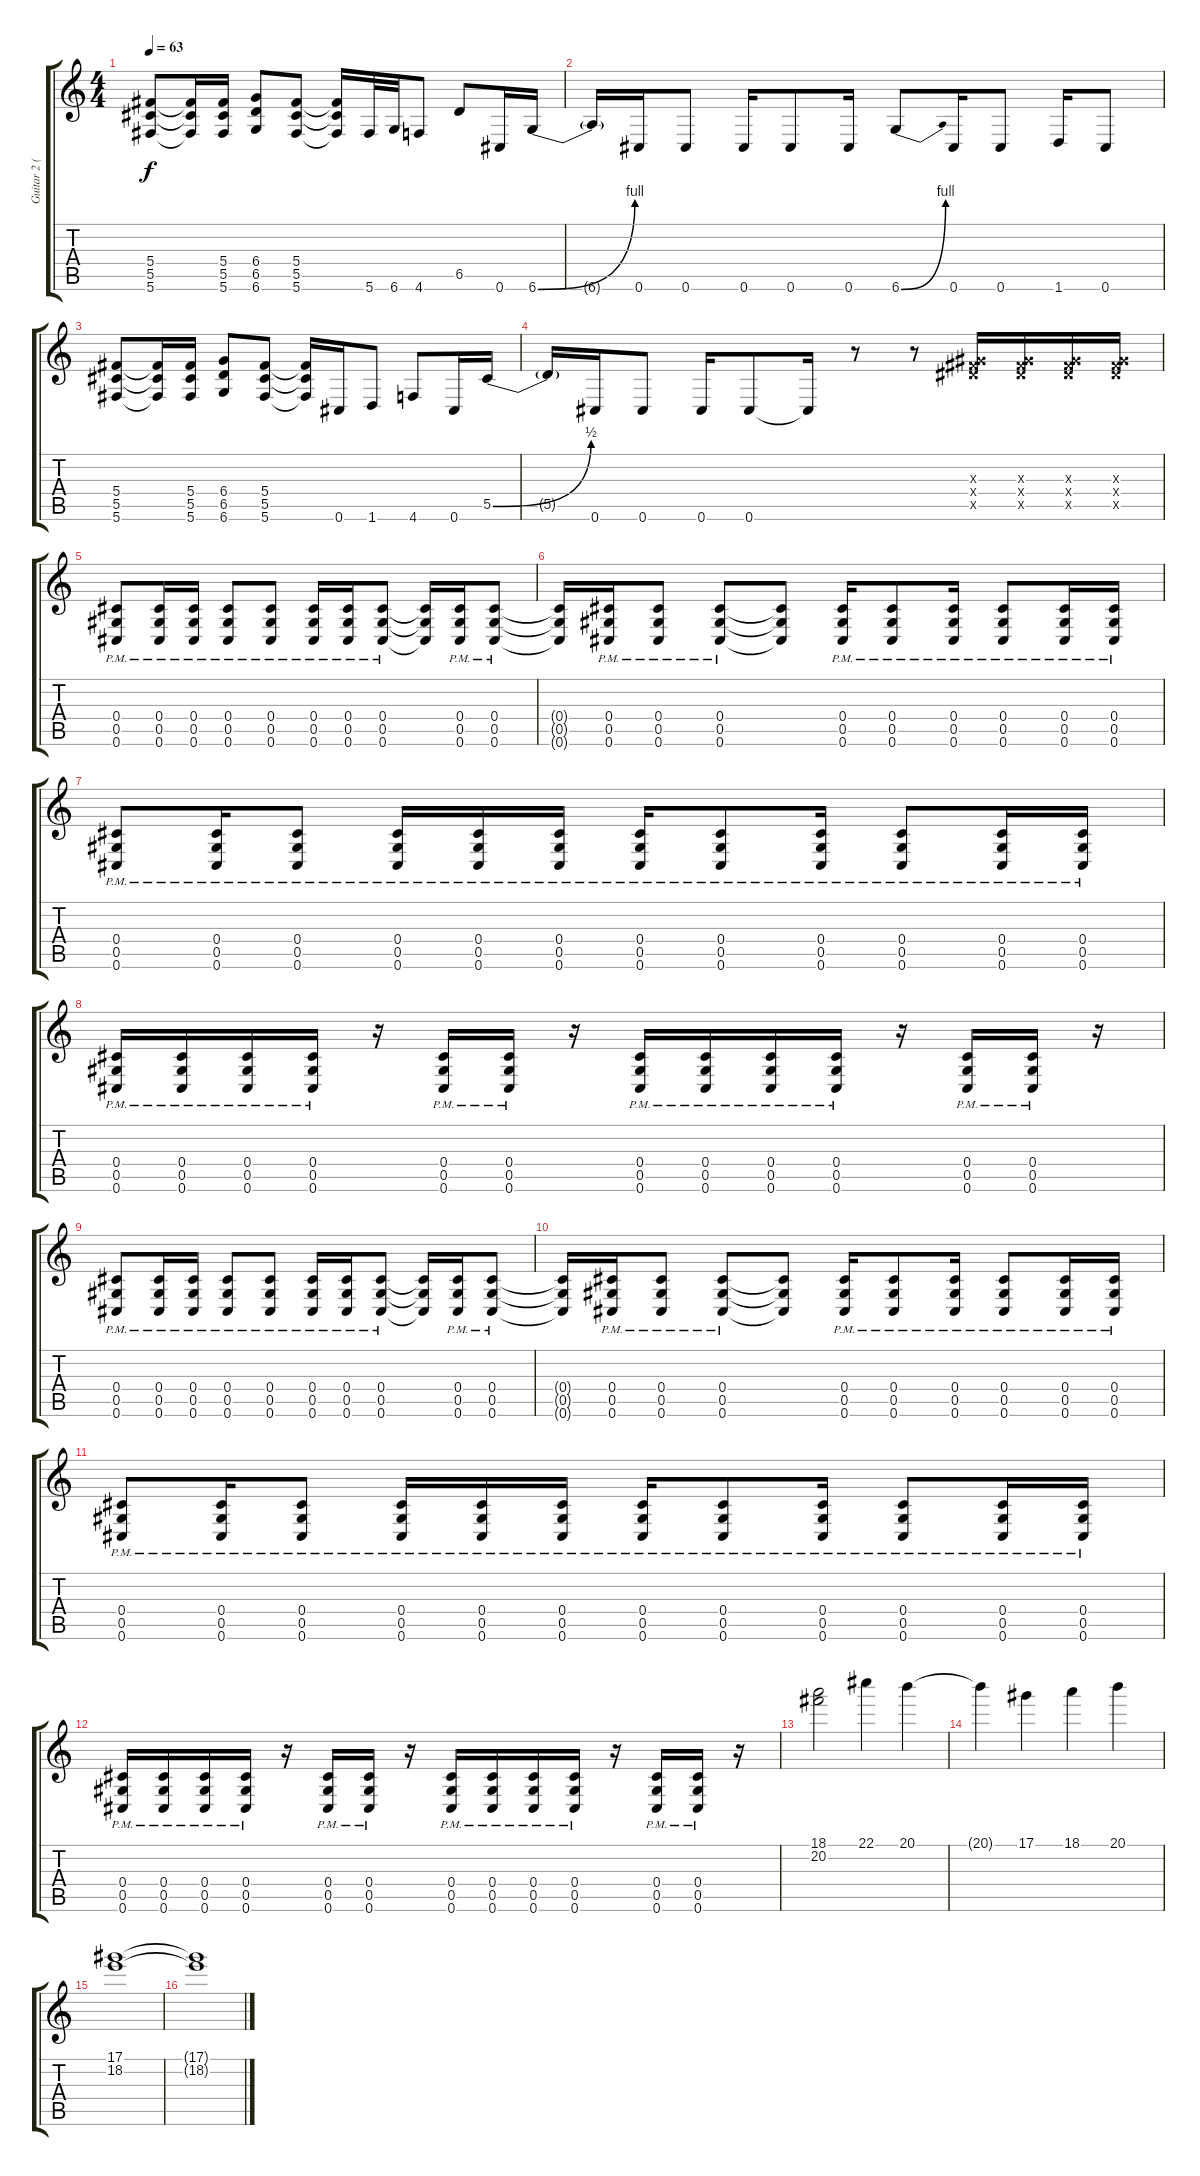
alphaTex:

\track ("Guitar 2 (Drop C#)" "Guitar 2 (") {instrument distortionguitar}
\staff {score tabs}
\tuning (Eb4 Bb3 Gb3 Db3 Ab2 Db2) {hide}
\ts (4 4)
\tempo 63
\clef g2
\ks c
(5.4 5.5 5.6).8{dy f} (5.4{t} 5.5{t} 5.6{t}).16 (5.4 5.5 5.6).16 (6.4 6.5 6.6).8 (5.4 5.5 5.6).8 (5.4{t} 5.5{t} 5.6{t}).16 5.6.32 6.6.32 4.6.8 6.5.8 0.6.16 6.6{be (bend 0 0 60 4)}.16 |
6.6{t}.16 0.6.16 0.6.8 0.6.16 0.6.8 0.6.16 6.6{be (bend 0 0 60 4)}.8 0.6.16 0.6.8 1.6.16 0.6.8 |
(5.4 5.5 5.6).8 (5.4{t} 5.5{t} 5.6{t}).16 (5.4 5.5 5.6).16 (6.4 6.5 6.6).8 (5.4 5.5 5.6).8 (5.4{t} 5.5{t} 5.6{t}).16 0.6.16 1.6.8 4.6.8 0.6.16 5.5{be (bend 0 0 60 2)}.16 |
5.5{t}.16 0.6.16 0.6.8 0.6.16 0.6.8 0.6{t}.16 r.8 r.8 (0.3{x} 7.4{x} 7.5{x}).16 (0.3{x} 7.4{x} 7.5{x}).16 (0.3{x} 7.4{x} 7.5{x}).16 (0.3{x} 7.4{x} 7.5{x}).16 |
(0.4{pm} 0.5{pm} 0.6{pm}).8 (0.4{pm} 0.5{pm} 0.6{pm}).16 (0.4{pm} 0.5{pm} 0.6{pm}).16 (0.4{pm} 0.5{pm} 0.6{pm}).8 (0.4{pm} 0.5{pm} 0.6{pm}).8 (0.4{pm} 0.5{pm} 0.6{pm}).16 (0.4{pm} 0.5{pm} 0.6{pm}).16 (0.4{pm} 0.5{pm} 0.6{pm}).8 (0.4{t} 0.5{t} 0.6{t}).16 (0.4{pm} 0.5{pm} 0.6{pm}).16 (0.4{pm} 0.5{pm} 0.6{pm}).8 |
(0.4{t} 0.5{t} 0.6{t}).16 (0.4{pm} 0.5{pm} 0.6{pm}).16 (0.4{pm} 0.5{pm} 0.6{pm}).8 (0.4{pm} 0.5{pm} 0.6{pm}).8 (0.4{t} 0.5{t} 0.6{t}).8 (0.4{pm} 0.5{pm} 0.6{pm}).16 (0.4{pm} 0.5{pm} 0.6{pm}).8 (0.4{pm} 0.5{pm} 0.6{pm}).16 (0.4{pm} 0.5{pm} 0.6{pm}).8 (0.4{pm} 0.5{pm} 0.6{pm}).16 (0.4{pm} 0.5{pm} 0.6{pm}).16 |
(0.4{pm} 0.5{pm} 0.6{pm}).8 (0.4{pm} 0.5{pm} 0.6{pm}).16 (0.4{pm} 0.5{pm} 0.6{pm}).8 (0.4{pm} 0.5{pm} 0.6{pm}).16 (0.4{pm} 0.5{pm} 0.6{pm}).16 (0.4{pm} 0.5{pm} 0.6{pm}).16 (0.4{pm} 0.5{pm} 0.6{pm}).16 (0.4{pm} 0.5{pm} 0.6{pm}).8 (0.4{pm} 0.5{pm} 0.6{pm}).16 (0.4{pm} 0.5{pm} 0.6{pm}).8 (0.4{pm} 0.5{pm} 0.6{pm}).16 (0.4{pm} 0.5{pm} 0.6{pm}).16 |
(0.4{pm} 0.5{pm} 0.6{pm}).16 (0.4{pm} 0.5{pm} 0.6{pm}).16 (0.4{pm} 0.5{pm} 0.6{pm}).16 (0.4{pm} 0.5{pm} 0.6{pm}).16 r.16 (0.4{pm} 0.5{pm} 0.6{pm}).16 (0.4{pm} 0.5{pm} 0.6{pm}).16 r.16 (0.4{pm} 0.5{pm} 0.6{pm}).16 (0.4{pm} 0.5{pm} 0.6{pm}).16 (0.4{pm} 0.5{pm} 0.6{pm}).16 (0.4{pm} 0.5{pm} 0.6{pm}).16 r.16 (0.4{pm} 0.5{pm} 0.6{pm}).16 (0.4{pm} 0.5{pm} 0.6{pm}).16 r.16 |
(0.4{pm} 0.5{pm} 0.6{pm}).8 (0.4{pm} 0.5{pm} 0.6{pm}).16 (0.4{pm} 0.5{pm} 0.6{pm}).16 (0.4{pm} 0.5{pm} 0.6{pm}).8 (0.4{pm} 0.5{pm} 0.6{pm}).8 (0.4{pm} 0.5{pm} 0.6{pm}).16 (0.4{pm} 0.5{pm} 0.6{pm}).16 (0.4{pm} 0.5{pm} 0.6{pm}).8 (0.4{t} 0.5{t} 0.6{t}).16 (0.4{pm} 0.5{pm} 0.6{pm}).16 (0.4{pm} 0.5{pm} 0.6{pm}).8 |
(0.4{t} 0.5{t} 0.6{t}).16 (0.4{pm} 0.5{pm} 0.6{pm}).16 (0.4{pm} 0.5{pm} 0.6{pm}).8 (0.4{pm} 0.5{pm} 0.6{pm}).8 (0.4{t} 0.5{t} 0.6{t}).8 (0.4{pm} 0.5{pm} 0.6{pm}).16 (0.4{pm} 0.5{pm} 0.6{pm}).8 (0.4{pm} 0.5{pm} 0.6{pm}).16 (0.4{pm} 0.5{pm} 0.6{pm}).8 (0.4{pm} 0.5{pm} 0.6{pm}).16 (0.4{pm} 0.5{pm} 0.6{pm}).16 |
(0.4{pm} 0.5{pm} 0.6{pm}).8 (0.4{pm} 0.5{pm} 0.6{pm}).16 (0.4{pm} 0.5{pm} 0.6{pm}).8 (0.4{pm} 0.5{pm} 0.6{pm}).16 (0.4{pm} 0.5{pm} 0.6{pm}).16 (0.4{pm} 0.5{pm} 0.6{pm}).16 (0.4{pm} 0.5{pm} 0.6{pm}).16 (0.4{pm} 0.5{pm} 0.6{pm}).8 (0.4{pm} 0.5{pm} 0.6{pm}).16 (0.4{pm} 0.5{pm} 0.6{pm}).8 (0.4{pm} 0.5{pm} 0.6{pm}).16 (0.4{pm} 0.5{pm} 0.6{pm}).16 |
(0.4{pm} 0.5{pm} 0.6{pm}).16 (0.4{pm} 0.5{pm} 0.6{pm}).16 (0.4{pm} 0.5{pm} 0.6{pm}).16 (0.4{pm} 0.5{pm} 0.6{pm}).16 r.16 (0.4{pm} 0.5{pm} 0.6{pm}).16 (0.4{pm} 0.5{pm} 0.6{pm}).16 r.16 (0.4{pm} 0.5{pm} 0.6{pm}).16 (0.4{pm} 0.5{pm} 0.6{pm}).16 (0.4{pm} 0.5{pm} 0.6{pm}).16 (0.4{pm} 0.5{pm} 0.6{pm}).16 r.16 (0.4{pm} 0.5{pm} 0.6{pm}).16 (0.4{pm} 0.5{pm} 0.6{pm}).16 r.16 |
(18.1 20.2).2{instrument electricguitarclean} 22.1.4 20.1.4 |
20.1{t}.4 17.1.4 18.1.4 20.1.4 |
(17.1 18.2).1 |
(17.1{t} 18.2{t}).1
